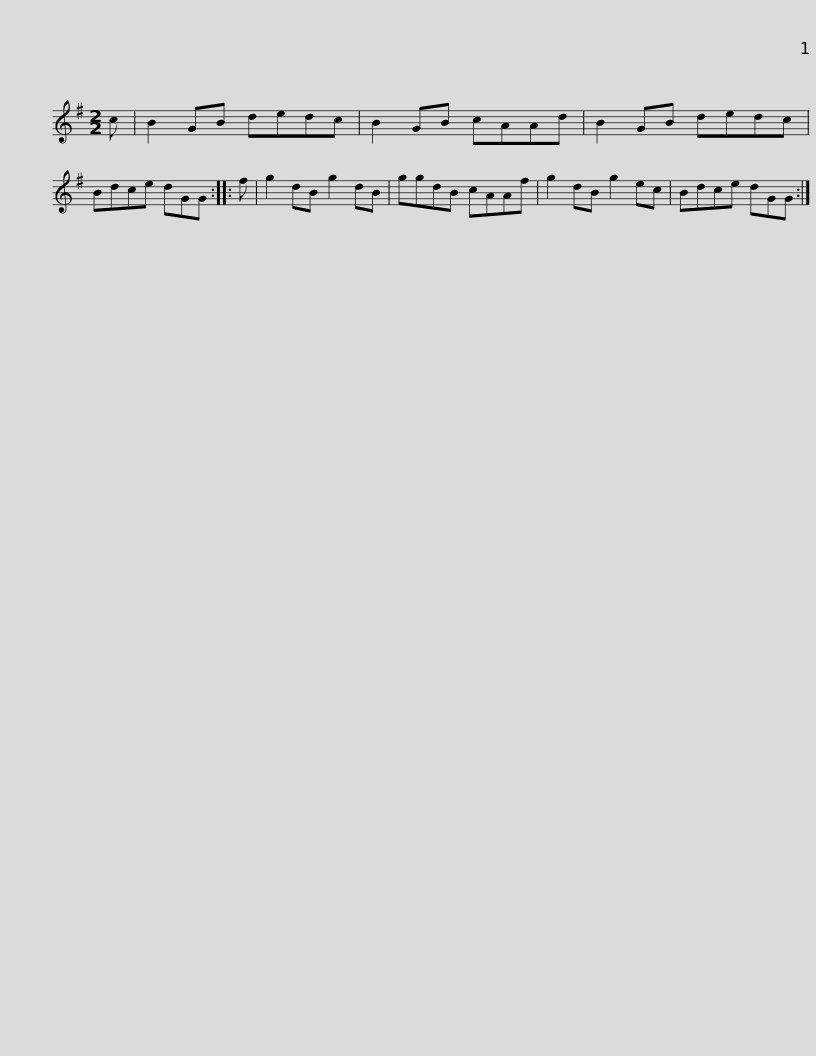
X:1
L:1/8
M:2/2
I:linebreak $
K:G
V:1 treble
V:1
 c | B2 GB dedc | B2 GB cAAd | B2 GB dedc | Bdce dGG :: %5
 f | g2 dB g2 dB |$ ggdB cAAf | g2 dB g2 ec | Bdce dGG :| %10
